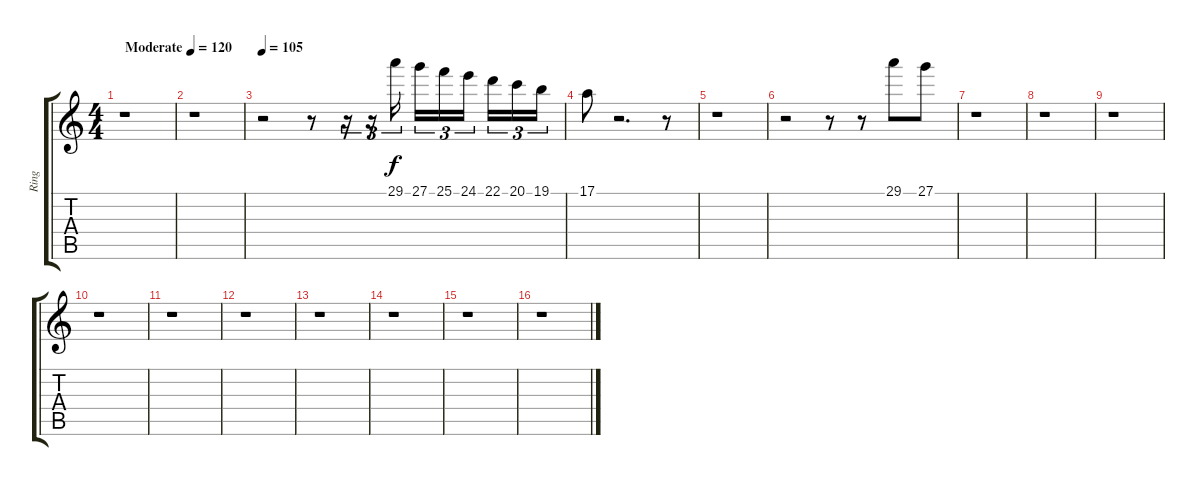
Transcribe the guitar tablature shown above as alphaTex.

\track ("Ring" "Ring") {instrument telephonering}
\staff {score tabs}
\tuning (E4 B3 G3 D3 A2 E2) {hide}
\ts (4 4)
\tempo (120 "Moderate")
\clef g2
\ks c
r.1{dy f instrument telephonering} |
r.1 |
\tempo 105
r.2 r.8 r.16{tu (3 2)} r.16{tu (3 2)} 29.1.16{tu (3 2)} 27.1.16{tu (3 2)} 25.1.16{tu (3 2)} 24.1.16{tu (3 2) beam splitsecondary} 22.1.16{tu (3 2)} 20.1.16{tu (3 2)} 19.1.16{tu (3 2)} |
17.1.8 r.2{d} r.8 |
r.1 |
r.2 r.8 r.8 29.1.8 27.1.8 |
r.1 |
r.1 |
r.1 |
r.1 |
r.1 |
r.1 |
r.1 |
r.1 |
r.1 |
r.1
